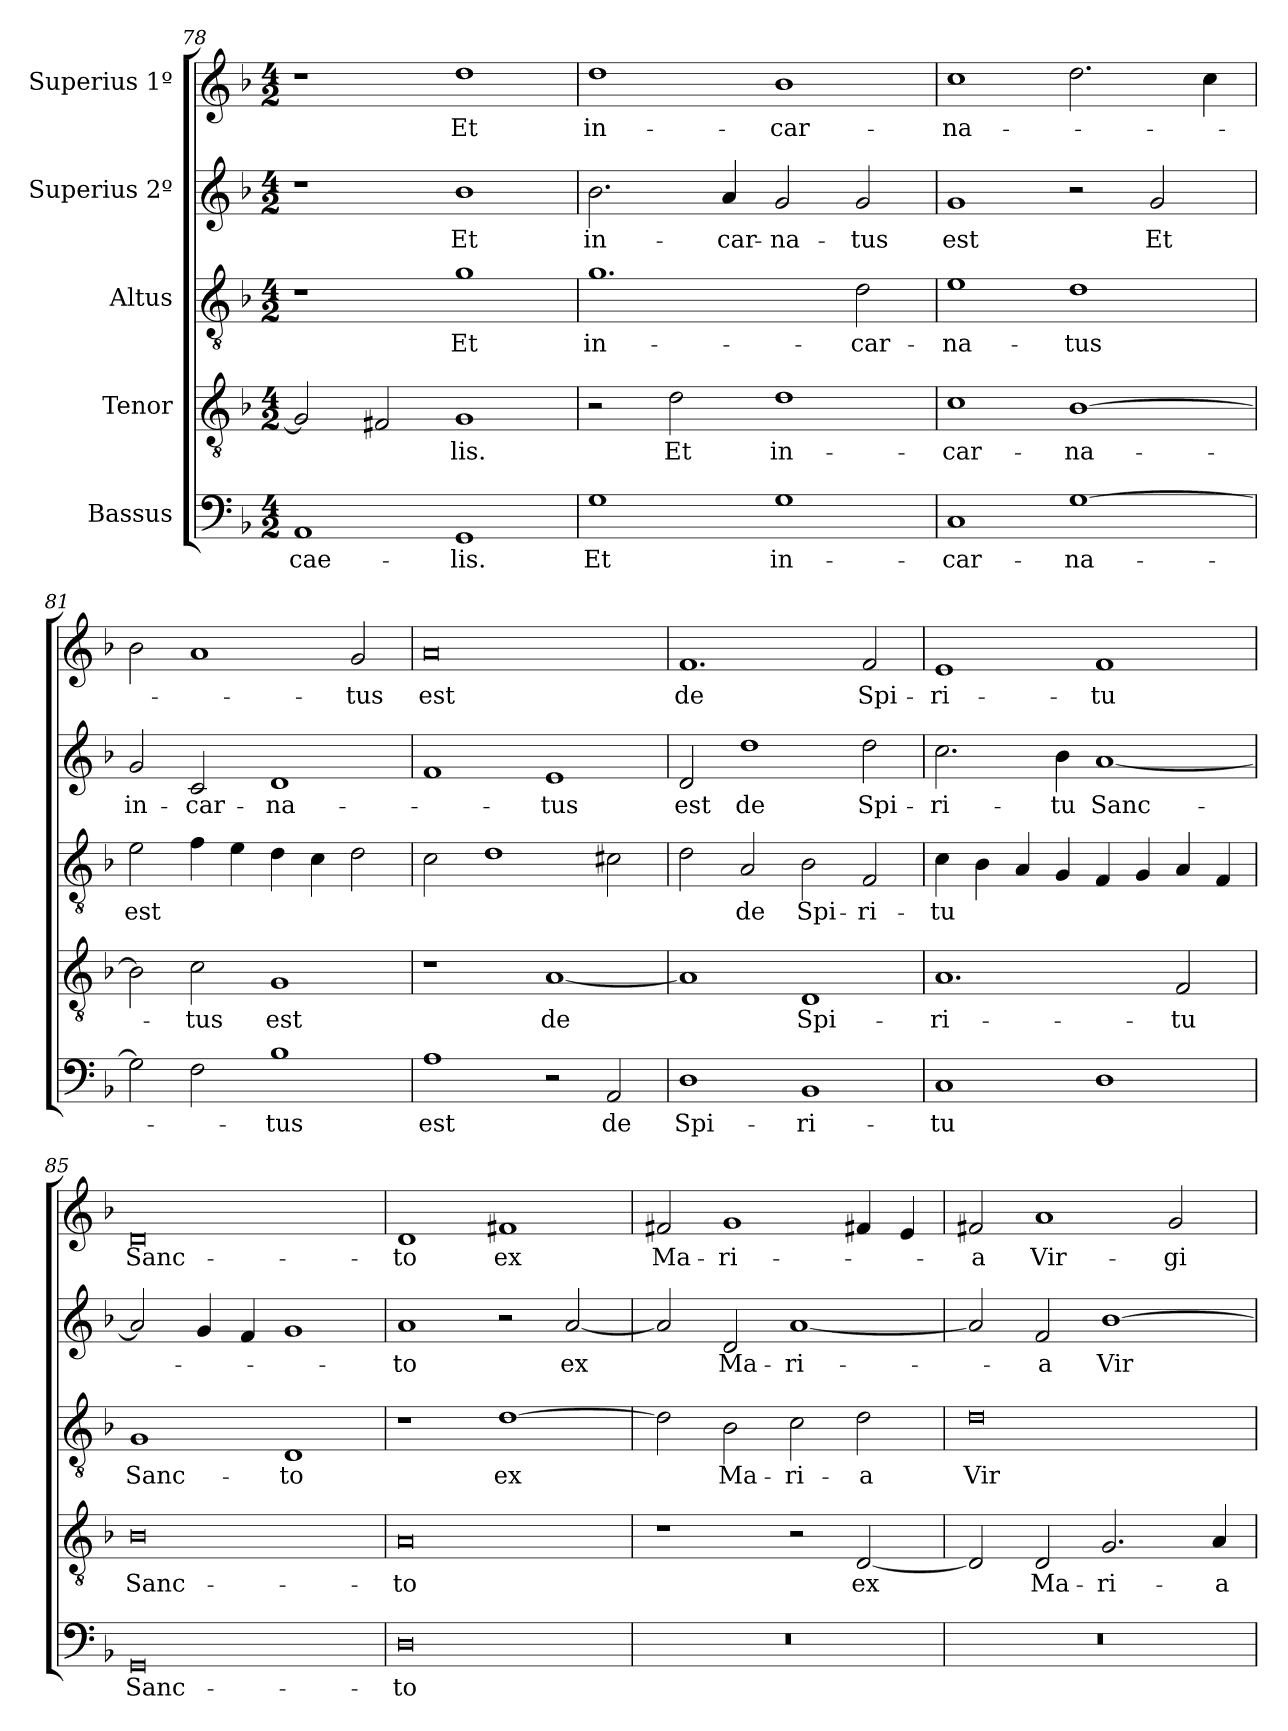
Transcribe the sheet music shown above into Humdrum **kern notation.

**kern	**text	**kern	**text	**kern	**text	**kern	**text	**kern	**text
*part5	*part5	*part4	*part4	*part3	*part3	*part2	*part2	*part1	*part1
*staff5	*staff5	*staff4	*staff4	*staff3	*staff3	*staff2	*staff2	*staff1	*staff1
*I"Bassus	*	*I"Tenor	*	*I"Altus	*	*I"Superius 2º	*	*I"Superius 1º	*
*clefF4	*	*clefGv2	*	*clefGv2	*	*clefG2	*	*clefG2	*
*k[b-]	*	*k[b-]	*	*k[b-]	*	*k[b-]	*	*k[b-]	*
*M4/2	*	*M4/2	*	*M4/2	*	*M4/2	*	*M4/2	*
=78	=78	=78	=78	=78	=78	=78	=78	=78	=78
1AA/	cae-	2G/]	.	1r	.	1r	.	1r	.
.	.	2F#X/	.	.	.	.	.	.	.
1GG/	-lis.	1G/	-lis.	1g\	Et	1b-\	Et	1dd\	Et
=79	=79	=79	=79	=79	=79	=79	=79	=79	=79
1G\	Et	2r	.	1.g\	in-	2.b-\	in-	1dd\	in-
.	.	2d\	Et	.	.	.	.	.	.
.	.	.	.	.	.	4a/	-car-	.	.
1G\	in-	1d\	in-	.	.	2g/	-na-	1b-\	-car-
.	.	.	.	2d\	-car-	2g/	-tus	.	.
=80	=80	=80	=80	=80	=80	=80	=80	=80	=80
1C/	-car-	1c\	-car-	1e\	-na-	1g/	est	1cc\	-na-
[1G\	-na-	[1B-\	-na-	1d\	-tus	2r	.	2.dd\	.
.	.	.	.	.	.	2g/	Et	.	.
.	.	.	.	.	.	.	.	4cc\	.
=81	=81	=81	=81	=81	=81	=81	=81	=81	=81
2G\]	.	2B-\]	.	2e\	est	2g/	in-	2b-\	.
2F\	.	2c\	-tus	4f\	.	2c/	-car-	1a/	.
.	.	.	.	4e\	.	.	.	.	.
1B-\	-tus	1G/	est	4d\	.	1d/	-na-	.	.
.	.	.	.	4c\	.	.	.	.	.
.	.	.	.	2d\	.	.	.	2g/	-tus
=82	=82	=82	=82	=82	=82	=82	=82	=82	=82
1A\	est	1r	.	2c\	.	1f/	.	0a/	est
.	.	.	.	1d\	.	.	.	.	.
2r	.	[1A/	de	.	.	1e/	-tus	.	.
2AA/	de	.	.	2c#X\	.	.	.	.	.
=83	=83	=83	=83	=83	=83	=83	=83	=83	=83
1D\	Spi-	1A/]	.	2d\	.	2d/	est	1.f/	de
.	.	.	.	2A/	de	1dd\	de	.	.
1BB-/	-ri-	1D/	Spi-	2B-\	Spi-	.	.	.	.
.	.	.	.	2F/	-ri-	2dd\	Spi-	2f/	Spi-
=84	=84	=84	=84	=84	=84	=84	=84	=84	=84
1C/	-tu	1.A/	-ri-	4c\	-tu	2.cc\	-ri-	1e/	-ri-
.	.	.	.	4B-\	.	.	.	.	.
.	.	.	.	4A/	.	.	.	.	.
.	.	.	.	4G/	.	4b-\	-tu	.	.
1D\	.	.	.	4F/	.	[1a/	Sanc-	1f/	-tu
.	.	.	.	4G/	.	.	.	.	.
.	.	2F/	-tu	4A/	.	.	.	.	.
.	.	.	.	4F/	.	.	.	.	.
=85	=85	=85	=85	=85	=85	=85	=85	=85	=85
0GG/	Sanc-	0B-\	Sanc-	1G/	Sanc-	2a/]	.	0d/	Sanc-
.	.	.	.	.	.	4g/	.	.	.
.	.	.	.	.	.	4f/	.	.	.
.	.	.	.	1D/	-to	1g/	.	.	.
=86	=86	=86	=86	=86	=86	=86	=86	=86	=86
0D\	-to	0A/	-to	1r	.	1a/	-to	1d/	-to
.	.	.	.	[1d\	ex	2r	.	1f#X/	ex
.	.	.	.	.	.	[2a/	ex	.	.
=87	=87	=87	=87	=87	=87	=87	=87	=87	=87
0r	.	1r	.	2d\]	.	2a/]	.	2f#X/	Ma-
.	.	.	.	2B-\	Ma-	2d/	Ma-	1g/	-ri-
.	.	2r	.	2c\	-ri-	[1a/	-ri-	.	.
.	.	[2D/	ex	2d\	-a	.	.	4f#X/	.
.	.	.	.	.	.	.	.	4e/	.
=88	=88	=88	=88	=88	=88	=88	=88	=88	=88
0r	.	2D/]	.	0d\	Vir-	2a/]	.	2f#X/	-a
.	.	2D/	Ma-	.	.	2f/	-a	1a/	Vir-
.	.	2.G/	-ri-	.	.	[1b-\	Vir-	.	.
.	.	.	.	.	.	.	.	2g/	-gi-
.	.	4A/	-a	.	.	.	.	.	.
=	=	=	=	=	=	=	=	=	=
*-	*-	*-	*-	*-	*-	*-	*-	*-	*-
